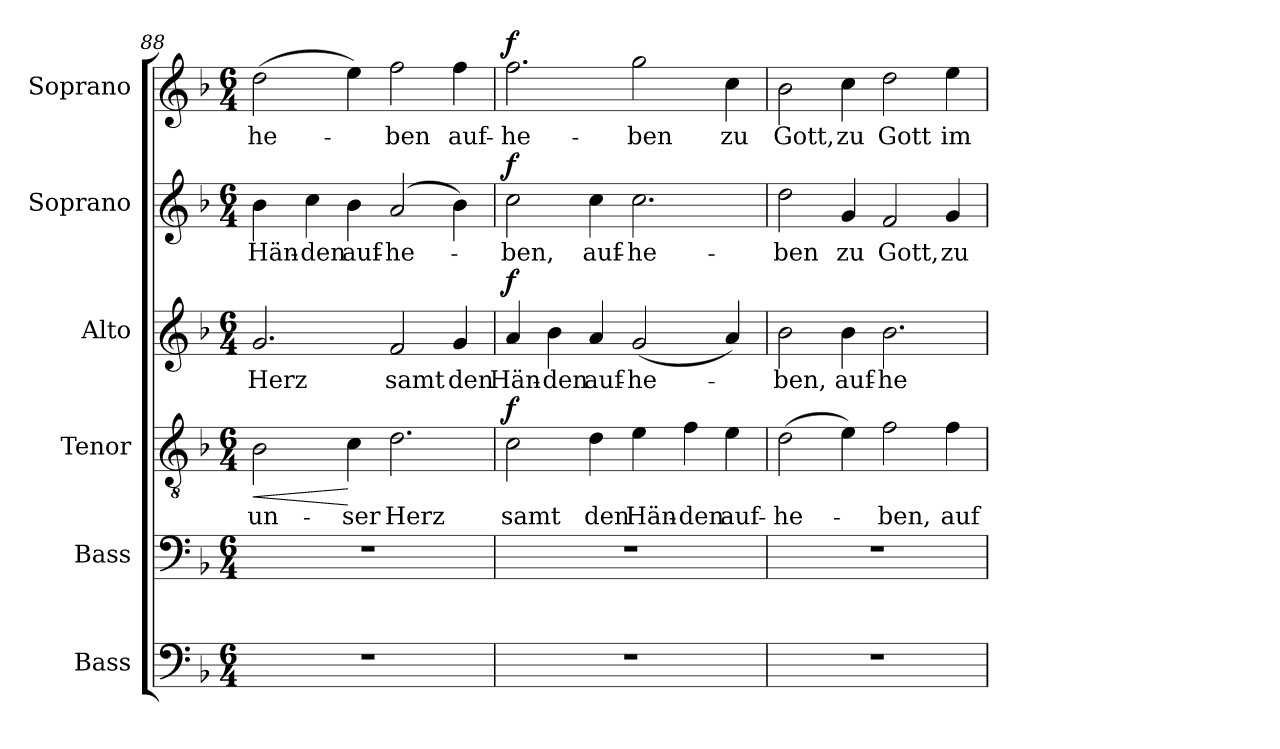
**kern	**kern	**kern	**text	**dynam	**kern	**text	**dynam	**kern	**text	**dynam	**kern	**text	**dynam
*part6	*part5	*part4	*part4	*part4	*part3	*part3	*part3	*part2	*part2	*part2	*part1	*part1	*part1
*staff6	*staff5	*staff4	*staff4	*staff4	*staff3	*staff3	*staff3	*staff2	*staff2	*staff2	*staff1	*staff1	*staff1
*I"Bass	*I"Bass	*I"Tenor	*	*	*I"Alto	*	*	*I"Soprano	*	*	*I"Soprano	*	*
*I'B.	*I'B.	*I'T.	*	*	*I'A.	*	*	*I'S.	*	*	*I'S.	*	*
*clefF4	*clefF4	*clefGv2	*	*	*clefG2	*	*	*clefG2	*	*	*clefG2	*	*
*	*	*ITrd7c12	*	*	*	*	*	*	*	*	*	*	*
*k[b-]	*k[b-]	*k[b-]	*	*	*k[b-]	*	*	*k[b-]	*	*	*k[b-]	*	*
*F:	*F:	*F:	*	*	*F:	*	*	*F:	*	*	*F:	*	*
*M6/4	*M6/4	*M6/4	*	*	*M6/4	*	*	*M6/4	*	*	*M6/4	*	*
=88	=88	=88	=88	=88	=88	=88	=88	=88	=88	=88	=88	=88	=88
!LO:N:vis=1	!LO:N:vis=1	!	!	!	!	!	!	!	!	!	!	!	!
!	!	!	!LO:LY:b:color=#000000	!LO:HP:b	!	!	!	!	!	!	!	!	!
!	!	!	!	!	!	!LO:LY:b:color=#000000	!	!	!	!	!	!	!
!	!	!	!	!	!	!	!	!	!LO:LY:b:color=#000000	!	!	!	!
!	!	!	!	!	!	!	!	!	!	!	!	!LO:LY:b:color=#000000	!
1.r	1.r	2BB-i\	un-	<	2.gi/	Herz	.	4b-i\	Hän-	.	(2ddi\	-he-	.
!	!	!	!	!	!	!	!	!	!LO:LY:b:color=#000000	!	!	!	!
.	.	.	.	.	.	.	.	4cci\	-den	.	.	.	.
!	!	!	!LO:LY:b:color=#000000	!	!	!	!	!	!	!	!	!	!
!	!	!	!	!	!	!	!	!	!LO:LY:b:color=#000000	!	!	!	!
.	.	4Ci\	-ser	[	.	.	.	4b-i\	auf-	.	4eei\)	.	.
!	!	!	!LO:LY:b:color=#000000	!	!	!	!	!	!	!	!	!	!
!	!	!	!	!	!	!LO:LY:b:color=#000000	!	!	!	!	!	!	!
!	!	!	!	!	!	!	!	!	!LO:LY:b:color=#000000	!	!	!	!
!	!	!	!	!	!	!	!	!	!	!	!	!LO:LY:b:color=#000000	!
.	.	2.Di\	Herz	.	2fi/	samt	.	(2ai/	-he-	.	2ffi\	-ben	.
!	!	!	!	!	!	!LO:LY:b:color=#000000	!	!	!	!	!	!	!
!	!	!	!	!	!	!	!	!	!	!	!	!LO:LY:b:color=#000000	!
.	.	.	.	.	4gi/	den	.	4b-i\)	.	.	4ffi\	auf-	.
=89	=89	=89	=89	=89	=89	=89	=89	=89	=89	=89	=89	=89	=89
!LO:N:vis=1	!LO:N:vis=1	!	!	!	!	!	!	!	!	!	!	!	!
!	!	!	!LO:LY:b:color=#000000	!	!	!	!	!	!	!	!	!	!
!	!	!	!	!	!	!LO:LY:b:color=#000000	!	!	!	!	!	!	!
!	!	!	!	!	!	!	!	!	!LO:LY:b:color=#000000	!	!	!	!
!	!	!	!	!	!	!	!	!	!	!	!	!LO:LY:b:color=#000000	!
1.r	1.r	2Ci\	samt	f	4ai/	Hän-	f	2cci\	-ben,	f	2.ffi\	-he-	f
!	!	!	!	!	!	!LO:LY:b:color=#000000	!	!	!	!	!	!	!
.	.	.	.	.	4b-i\	-den	.	.	.	.	.	.	.
!	!	!	!LO:LY:b:color=#000000	!	!	!	!	!	!	!	!	!	!
!	!	!	!	!	!	!LO:LY:b:color=#000000	!	!	!	!	!	!	!
!	!	!	!	!	!	!	!	!	!LO:LY:b:color=#000000	!	!	!	!
.	.	4Di\	den	.	4ai/	auf-	.	4cci\	auf-	.	.	.	.
!	!	!	!LO:LY:b:color=#000000	!	!	!	!	!	!	!	!	!	!
!	!	!	!	!	!	!LO:LY:b:color=#000000	!	!	!	!	!	!	!
!	!	!	!	!	!	!	!	!	!LO:LY:b:color=#000000	!	!	!	!
!	!	!	!	!	!	!	!	!	!	!	!	!LO:LY:b:color=#000000	!
.	.	4Ei\	Hän-	.	(2gi/	-he-	.	2.cci\	-he-	.	2ggi\	-ben	.
!	!	!	!LO:LY:b:color=#000000	!	!	!	!	!	!	!	!	!	!
.	.	4Fi\	-den	.	.	.	.	.	.	.	.	.	.
!	!	!	!LO:LY:b:color=#000000	!	!	!	!	!	!	!	!	!	!
!	!	!	!	!	!	!	!	!	!	!	!	!LO:LY:b:color=#000000	!
.	.	4Ei\	auf-	.	4ai/)	.	.	.	.	.	4cci\	zu	.
=90	=90	=90	=90	=90	=90	=90	=90	=90	=90	=90	=90	=90	=90
!LO:N:vis=1	!LO:N:vis=1	!	!	!	!	!	!	!	!	!	!	!	!
!	!	!	!LO:LY:b:color=#000000	!	!	!	!	!	!	!	!	!	!
!	!	!	!	!	!	!LO:LY:b:color=#000000	!	!	!	!	!	!	!
!	!	!	!	!	!	!	!	!	!LO:LY:b:color=#000000	!	!	!	!
!	!	!	!	!	!	!	!	!	!	!	!	!LO:LY:b:color=#000000	!
1.r	1.r	(2Di\	-he-	.	2b-i\	-ben,	.	2ddi\	-ben	.	2b-i\	Gott,	.
!	!	!	!	!	!	!LO:LY:b:color=#000000	!	!	!	!	!	!	!
!	!	!	!	!	!	!	!	!	!LO:LY:b:color=#000000	!	!	!	!
!	!	!	!	!	!	!	!	!	!	!	!	!LO:LY:b:color=#000000	!
.	.	4Ei\)	.	.	4b-i\	auf-	.	4gi/	zu	.	4cci\	zu	.
!	!	!	!LO:LY:b:color=#000000	!	!	!	!	!	!	!	!	!	!
!	!	!	!	!	!	!LO:LY:b:color=#000000	!	!	!	!	!	!	!
!	!	!	!	!	!	!	!	!	!LO:LY:b:color=#000000	!	!	!	!
!	!	!	!	!	!	!	!	!	!	!	!	!LO:LY:b:color=#000000	!
.	.	2Fi\	-ben,	.	2.b-i\	-he-	.	2fi/	Gott,	.	2ddi\	Gott	.
!	!	!	!LO:LY:b:color=#000000	!	!	!	!	!	!	!	!	!	!
!	!	!	!	!	!	!	!	!	!LO:LY:b:color=#000000	!	!	!	!
!	!	!	!	!	!	!	!	!	!	!	!	!LO:LY:b:color=#000000	!
.	.	4Fi\	auf-	.	.	.	.	4gi/	zu	.	4eei\	im	.
=	=	=	=	=	=	=	=	=	=	=	=	=	=
*-	*-	*-	*-	*-	*-	*-	*-	*-	*-	*-	*-	*-	*-
